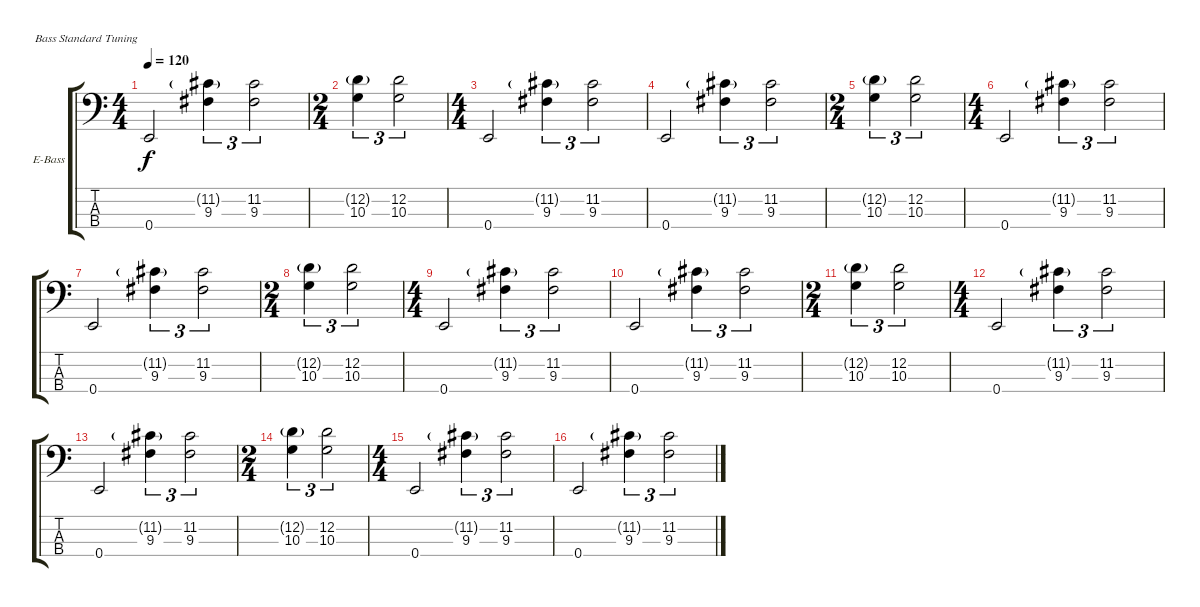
\defaultSystemsLayout 4
\bracketExtendMode groupsimilarinstruments
\firstSystemTrackNameOrientation horizontal
\otherSystemsTrackNameOrientation horizontal
\track ("Cliff Burton (Main Bass)" "E-Bass") {instrument electricbassfinger}
\staff {score tabs}
\tuning (G2 D2 A1 E1)
\ts (4 4)
\tempo 120
\clef f4
\ks c
0.4.2{dy f} (9.3 11.2{g}).4{tu (3 2)} (9.3 11.2).2{tu (3 2)} |
\ts (2 4)
(10.3 12.2{g}).4{tu (3 2)} (10.3 12.2).2{tu (3 2)} |
\ts (4 4)
0.4.2 (9.3 11.2{g}).4{tu (3 2)} (9.3 11.2).2{tu (3 2)} |
0.4.2 (9.3 11.2{g}).4{tu (3 2)} (9.3 11.2).2{tu (3 2)} |
\ts (2 4)
(10.3 12.2{g}).4{tu (3 2)} (10.3 12.2).2{tu (3 2)} |
\ts (4 4)
0.4.2 (9.3 11.2{g}).4{tu (3 2)} (9.3 11.2).2{tu (3 2)} |
0.4.2 (9.3 11.2{g}).4{tu (3 2)} (9.3 11.2).2{tu (3 2)} |
\ts (2 4)
(10.3 12.2{g}).4{tu (3 2)} (10.3 12.2).2{tu (3 2)} |
\ts (4 4)
0.4.2 (9.3 11.2{g}).4{tu (3 2)} (9.3 11.2).2{tu (3 2)} |
0.4.2 (9.3 11.2{g}).4{tu (3 2)} (9.3 11.2).2{tu (3 2)} |
\ts (2 4)
(10.3 12.2{g}).4{tu (3 2)} (10.3 12.2).2{tu (3 2)} |
\ts (4 4)
0.4.2 (9.3 11.2{g}).4{tu (3 2)} (9.3 11.2).2{tu (3 2)} |
0.4.2 (9.3 11.2{g}).4{tu (3 2)} (9.3 11.2).2{tu (3 2)} |
\ts (2 4)
(10.3 12.2{g}).4{tu (3 2)} (10.3 12.2).2{tu (3 2)} |
\ts (4 4)
\scale
0.437346 0.4.2 (9.3 11.2{g}).4{tu (3 2)} (9.3 11.2).2{tu (3 2)} |
\scale
0.302211 0.4.2 (9.3 11.2{g}).4{tu (3 2)} (9.3 11.2).2{tu (3 2)}
